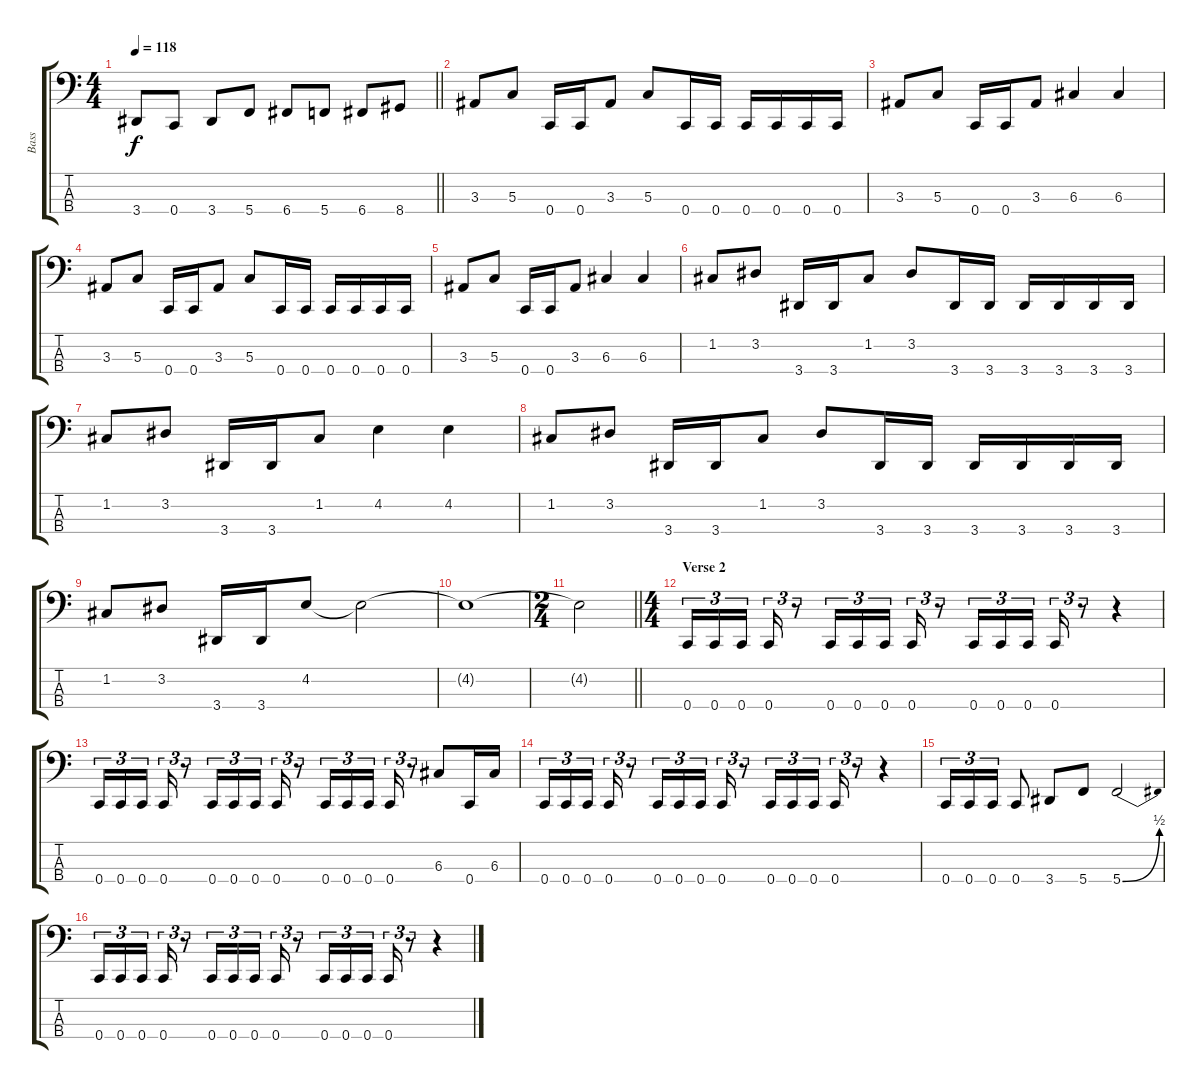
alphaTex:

\track ("Bass" "Bass") {instrument electricbassfinger}
\staff {score tabs}
\tuning (F2 C2 G1 C1) {hide}
\ts (4 4)
\tempo 118
\clef f4
\barLineRight lightlight
\ks c
3.4.8{dy f} 0.4.8 3.4.8 5.4.8 6.4.8 5.4.8 6.4.8 8.4.8 |
\section ("" "")
3.3.8 5.3.8 0.4.16 0.4.16 3.3.8 5.3.8 0.4.16 0.4.16 0.4.16 0.4.16 0.4.16 0.4.16 |
3.3.8 5.3.8 0.4.16 0.4.16 3.3.8 6.3.4 6.3.4 |
3.3.8 5.3.8 0.4.16 0.4.16 3.3.8 5.3.8 0.4.16 0.4.16 0.4.16 0.4.16 0.4.16 0.4.16 |
3.3.8 5.3.8 0.4.16 0.4.16 3.3.8 6.3.4 6.3.4 |
1.2.8 3.2.8 3.4.16 3.4.16 1.2.8 3.2.8 3.4.16 3.4.16 3.4.16 3.4.16 3.4.16 3.4.16 |
1.2.8 3.2.8 3.4.16 3.4.16 1.2.8 4.2.4 4.2.4 |
1.2.8 3.2.8 3.4.16 3.4.16 1.2.8 3.2.8 3.4.16 3.4.16 3.4.16 3.4.16 3.4.16 3.4.16 |
1.2.8 3.2.8 3.4.16 3.4.16 4.2.8 4.2{t}.2 |
4.2{t}.1 |
\ts (2 4)
\barLineRight lightlight
4.2{t}.2 |
\ts (4 4)
\section ("" "Verse 2")
0.4.16{tu (3 2)} 0.4.16{tu (3 2)} 0.4.16{tu (3 2) beam splitsecondary} 0.4.16{tu (3 2)} r.8{tu (3 2)} 0.4.16{tu (3 2)} 0.4.16{tu (3 2)} 0.4.16{tu (3 2) beam splitsecondary} 0.4.16{tu (3 2)} r.8{tu (3 2)} 0.4.16{tu (3 2)} 0.4.16{tu (3 2)} 0.4.16{tu (3 2) beam splitsecondary} 0.4.16{tu (3 2)} r.8{tu (3 2)} r.4 |
0.4.16{tu (3 2)} 0.4.16{tu (3 2)} 0.4.16{tu (3 2) beam splitsecondary} 0.4.16{tu (3 2)} r.8{tu (3 2)} 0.4.16{tu (3 2)} 0.4.16{tu (3 2)} 0.4.16{tu (3 2) beam splitsecondary} 0.4.16{tu (3 2)} r.8{tu (3 2)} 0.4.16{tu (3 2)} 0.4.16{tu (3 2)} 0.4.16{tu (3 2) beam splitsecondary} 0.4.16{tu (3 2)} r.8{tu (3 2)} 6.3.8 0.4.16 6.3.16 |
0.4.16{tu (3 2)} 0.4.16{tu (3 2)} 0.4.16{tu (3 2) beam splitsecondary} 0.4.16{tu (3 2)} r.8{tu (3 2)} 0.4.16{tu (3 2)} 0.4.16{tu (3 2)} 0.4.16{tu (3 2) beam splitsecondary} 0.4.16{tu (3 2)} r.8{tu (3 2)} 0.4.16{tu (3 2)} 0.4.16{tu (3 2)} 0.4.16{tu (3 2) beam splitsecondary} 0.4.16{tu (3 2)} r.8{tu (3 2)} r.4 |
0.4.16{tu (3 2)} 0.4.16{tu (3 2)} 0.4.16{tu (3 2)} 0.4.8 3.4.8 5.4.8 5.4{be (bend 0 0 60 2)}.2 |
0.4.16{tu (3 2)} 0.4.16{tu (3 2)} 0.4.16{tu (3 2) beam splitsecondary} 0.4.16{tu (3 2)} r.8{tu (3 2)} 0.4.16{tu (3 2)} 0.4.16{tu (3 2)} 0.4.16{tu (3 2) beam splitsecondary} 0.4.16{tu (3 2)} r.8{tu (3 2)} 0.4.16{tu (3 2)} 0.4.16{tu (3 2)} 0.4.16{tu (3 2) beam splitsecondary} 0.4.16{tu (3 2)} r.8{tu (3 2)} r.4
